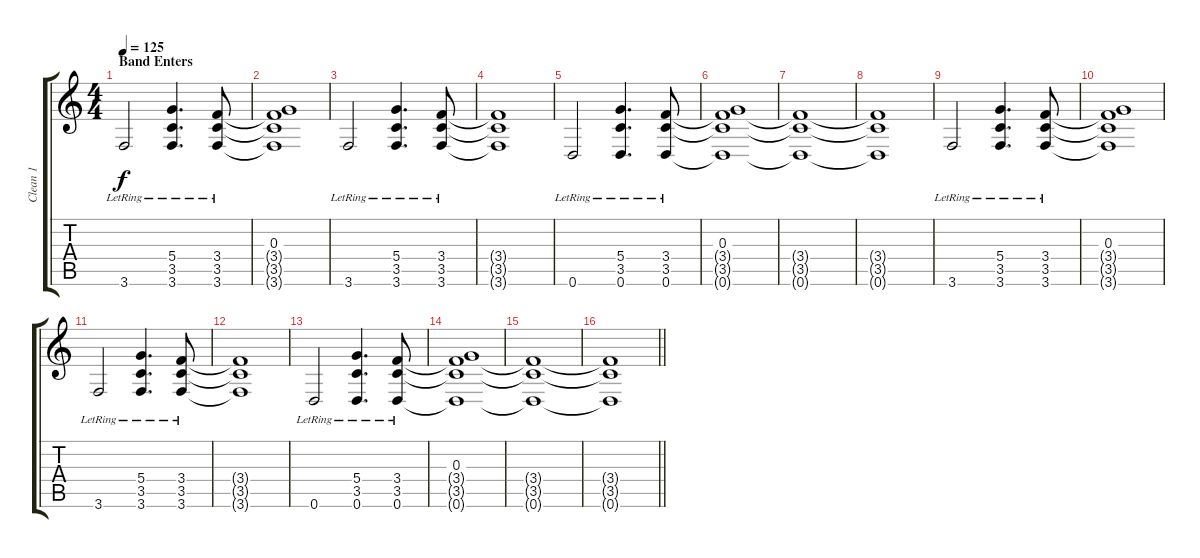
\track ("Clean 1" "Clean 1") {instrument acousticguitarsteel}
\staff {score tabs}
\tuning (E4 B3 G3 D3 A2 D2) {hide}
\ts (4 4)
\section ("" "Band Enters")
\tempo 125
\clef g2
\ks c
3.6{lr}.2{dy f} (5.4{lr} 3.5{lr} 3.6{lr}).4{d} (3.4{lr} 3.5{lr} 3.6{lr}).8 |
(0.3 3.4{t} 3.5{t} 3.6{t}).1 |
3.6{lr}.2 (5.4{lr} 3.5{lr} 3.6{lr}).4{d} (3.4{lr} 3.5{lr} 3.6{lr}).8 |
(3.4{t} 3.5{t} 3.6{t}).1 |
0.6{lr}.2 (5.4{lr} 3.5{lr} 0.6{lr}).4{d} (3.4{lr} 3.5{lr} 0.6{lr}).8 |
(0.3 3.4{t} 3.5{t} 0.6{t}).1 |
(3.4{t} 3.5{t} 0.6{t}).1 |
(3.4{t} 3.5{t} 0.6{t}).1 |
3.6{lr}.2 (5.4{lr} 3.5{lr} 3.6{lr}).4{d} (3.4{lr} 3.5{lr} 3.6{lr}).8 |
(0.3 3.4{t} 3.5{t} 3.6{t}).1 |
3.6{lr}.2 (5.4{lr} 3.5{lr} 3.6{lr}).4{d} (3.4{lr} 3.5{lr} 3.6{lr}).8 |
(3.4{t} 3.5{t} 3.6{t}).1 |
0.6{lr}.2 (5.4{lr} 3.5{lr} 0.6{lr}).4{d} (3.4{lr} 3.5{lr} 0.6{lr}).8 |
(0.3 3.4{t} 3.5{t} 0.6{t}).1 |
(3.4{t} 3.5{t} 0.6{t}).1 |
\barLineRight lightlight
(3.4{t} 3.5{t} 0.6{t}).1
